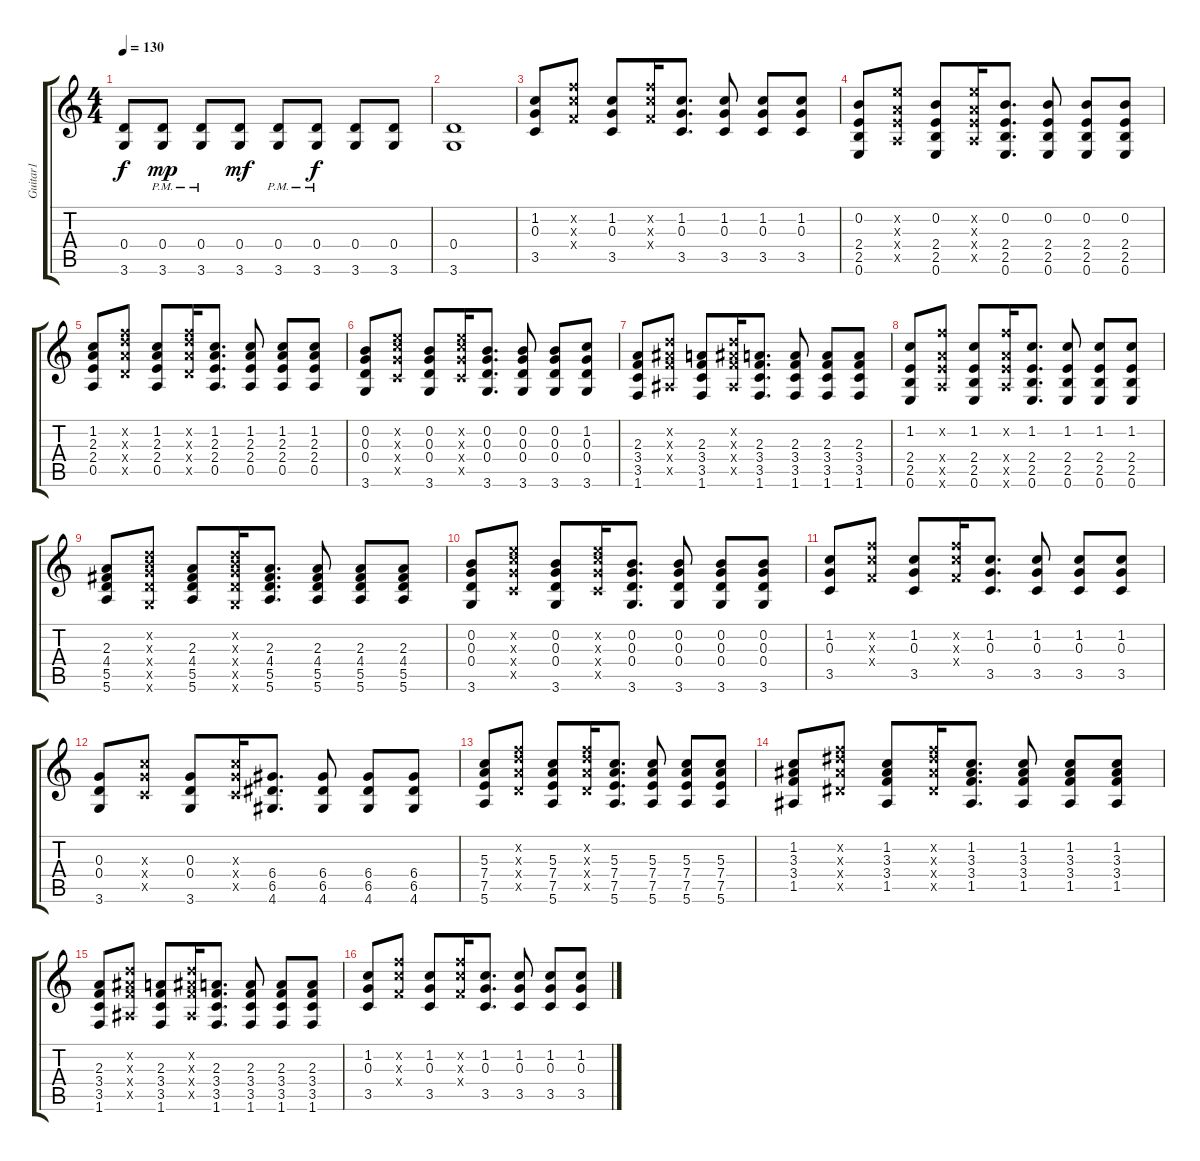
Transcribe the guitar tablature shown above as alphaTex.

\track ("Guitar1" "Guitar1") {instrument overdrivenguitar}
\staff {score tabs}
\tuning (E4 B3 G3 D3 A2 E2) {hide}
\ts (4 4)
\tempo 130
\clef g2
\ks c
(0.4 3.6).8{dy f} (0.4{pm} 3.6{pm}).8{dy mp} (0.4{pm} 3.6{pm}).8 (0.4 3.6).8{dy mf} (0.4{pm} 3.6{pm}).8 (0.4{pm} 3.6{pm}).8{dy f} (0.4 3.6).8 (0.4 3.6).8 |
(0.4 3.6).1 |
(1.2 0.3 3.5).8 (6.2{x} 5.3{x} 3.4{x}).8 (1.2 0.3 3.5).8 (6.2{x} 5.3{x} 3.4{x}).16 (1.2 0.3 3.5).8{d} (1.2 0.3 3.5).8 (1.2 0.3 3.5).8 (1.2 0.3 3.5).8 |
(0.2 2.4 2.5 0.6).8 (5.2{x} 2.3{x} 2.4{x} 0.5{x}).8 (0.2 2.4 2.5 0.6).8 (5.2{x} 2.3{x} 2.4{x} 0.5{x}).16 (0.2 2.4 2.5 0.6).8{d} (0.2 2.4 2.5 0.6).8 (0.2 2.4 2.5 0.6).8 (0.2 2.4 2.5 0.6).8 |
(1.2 2.3 2.4 0.5).8 (6.2{x} 7.3{x} 7.4{x} 5.5{x}).8 (1.2 2.3 2.4 0.5).8 (6.2{x} 7.3{x} 7.4{x} 5.5{x}).16 (1.2 2.3 2.4 0.5).8{d} (1.2 2.3 2.4 0.5).8 (1.2 2.3 2.4 0.5).8 (1.2 2.3 2.4 0.5).8 |
(0.2 0.3 0.4 3.6).8 (5.2{x} 5.3{x} 5.4{x} 3.5{x}).8 (0.2 0.3 0.4 3.6).8 (5.2{x} 5.3{x} 5.4{x} 3.5{x}).16 (0.2 0.3 0.4 3.6).8{d} (0.2 0.3 0.4 3.6).8 (0.2 0.3 0.4 3.6).8 (1.2 0.3 0.4 3.6).8 |
(2.3 3.4 3.5 1.6).8 (3.2{x} 3.3{x} 3.4{x} 1.5{x}).8 (2.3 3.4 3.5 1.6).8 (3.2{x} 3.3{x} 3.4{x} 1.5{x}).16 (2.3 3.4 3.5 1.6).8{d} (2.3 3.4 3.5 1.6).8 (2.3 3.4 3.5 1.6).8 (2.3 3.4 3.5 1.6).8 |
(1.2 2.4 2.5 0.6).8 (6.2{x} 7.4{x} 7.5{x} 5.6{x}).8 (1.2 2.4 2.5 0.6).8 (6.2{x} 7.4{x} 7.5{x} 5.6{x}).16 (1.2 2.4 2.5 0.6).8{d} (1.2 2.4 2.5 0.6).8 (1.2 2.4 2.5 0.6).8 (1.2 2.4 2.5 0.6).8 |
(2.3 4.4 5.5 5.6).8 (3.2{x} 4.3{x} 5.4{x} 5.5{x} 3.6{x}).8 (2.3 4.4 5.5 5.6).8 (3.2{x} 4.3{x} 5.4{x} 5.5{x} 3.6{x}).16 (2.3 4.4 5.5 5.6).8{d} (2.3 4.4 5.5 5.6).8 (2.3 4.4 5.5 5.6).8 (2.3 4.4 5.5 5.6).8 |
(0.2 0.3 0.4 3.6).8 (5.2{x} 5.3{x} 5.4{x} 3.5{x}).8 (0.2 0.3 0.4 3.6).8 (5.2{x} 5.3{x} 5.4{x} 3.5{x}).16 (0.2 0.3 0.4 3.6).8{d} (0.2 0.3 0.4 3.6).8 (0.2 0.3 0.4 3.6).8 (0.2 0.3 0.4 3.6).8 |
(1.2 0.3 3.5).8 (6.2{x} 5.3{x} 3.4{x}).8 (1.2 0.3 3.5).8 (6.2{x} 5.3{x} 3.4{x}).16 (1.2 0.3 3.5).8{d} (1.2 0.3 3.5).8 (1.2 0.3 3.5).8 (1.2 0.3 3.5).8 |
(0.3 0.4 3.6).8 (5.3{x} 5.4{x} 3.5{x}).8 (0.3 0.4 3.6).8 (5.3{x} 5.4{x} 3.5{x}).16 (6.4 6.5 4.6).8{d} (6.4 6.5 4.6).8 (6.4 6.5 4.6).8 (6.4 6.5 4.6).8 |
(5.3 7.4 7.5 5.6).8 (6.2{x} 7.3{x} 7.4{x} 5.5{x}).8 (5.3 7.4 7.5 5.6).8 (6.2{x} 7.3{x} 7.4{x} 5.5{x}).16 (5.3 7.4 7.5 5.6).8{d} (5.3 7.4 7.5 5.6).8 (5.3 7.4 7.5 5.6).8 (5.3 7.4 7.5 5.6).8 |
(1.2 3.3 3.4 1.5).8 (6.2{x} 8.3{x} 8.4{x} 6.5{x}).8 (1.2 3.3 3.4 1.5).8 (6.2{x} 8.3{x} 8.4{x} 6.5{x}).16 (1.2 3.3 3.4 1.5).8{d} (1.2 3.3 3.4 1.5).8 (1.2 3.3 3.4 1.5).8 (1.2 3.3 3.4 1.5).8 |
(2.3 3.4 3.5 1.6).8 (3.2{x} 3.3{x} 3.4{x} 1.5{x}).8 (2.3 3.4 3.5 1.6).8 (3.2{x} 3.3{x} 3.4{x} 1.5{x}).16 (2.3 3.4 3.5 1.6).8{d} (2.3 3.4 3.5 1.6).8 (2.3 3.4 3.5 1.6).8 (2.3 3.4 3.5 1.6).8 |
(1.2 0.3 3.5).8 (6.2{x} 5.3{x} 3.4{x}).8 (1.2 0.3 3.5).8 (6.2{x} 5.3{x} 3.4{x}).16 (1.2 0.3 3.5).8{d} (1.2 0.3 3.5).8 (1.2 0.3 3.5).8 (1.2 0.3 3.5).8
